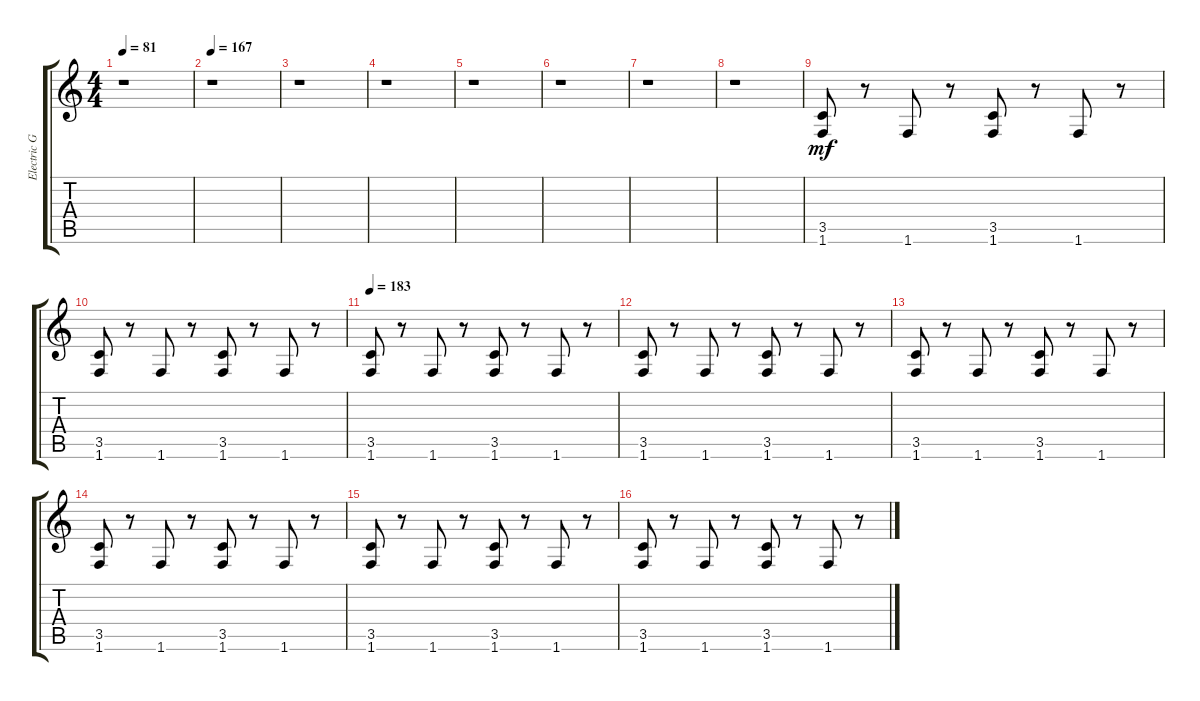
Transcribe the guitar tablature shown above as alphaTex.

\track ("Electric Guitar I" "Electric G") {instrument distortionguitar}
\staff {score tabs}
\tuning (E4 B3 G3 D3 A2 E2) {hide}
\ts (4 4)
\tempo 81
\clef g2
\ks c
r.1{dy f} |
\tempo 167
r.1 |
r.1 |
r.1 |
r.1 |
r.1 |
r.1 |
r.1 |
(3.5 1.6).8{dy mf volume 9 balance 16} r.8 1.6.8{volume 9} r.8 (3.5 1.6).8{volume 9} r.8 1.6.8{volume 9} r.8 |
(3.5 1.6).8{volume 10} r.8 1.6.8{volume 10} r.8 (3.5 1.6).8{volume 10} r.8 1.6.8{volume 11} r.8 |
\tempo 183
(3.5 1.6).8{volume 11} r.8 1.6.8{volume 12} r.8 (3.5 1.6).8{volume 12} r.8 1.6.8{volume 12} r.8 |
(3.5 1.6).8{volume 13} r.8 1.6.8{volume 14} r.8 (3.5 1.6).8{volume 14} r.8 1.6.8{volume 15} r.8 |
(3.5 1.6).8 r.8 1.6.8 r.8 (3.5 1.6).8 r.8 1.6.8 r.8 |
(3.5 1.6).8 r.8 1.6.8 r.8 (3.5 1.6).8 r.8 1.6.8 r.8 |
(3.5 1.6).8 r.8 1.6.8 r.8 (3.5 1.6).8 r.8 1.6.8 r.8 |
(3.5 1.6).8 r.8 1.6.8 r.8 (3.5 1.6).8 r.8 1.6.8 r.8
